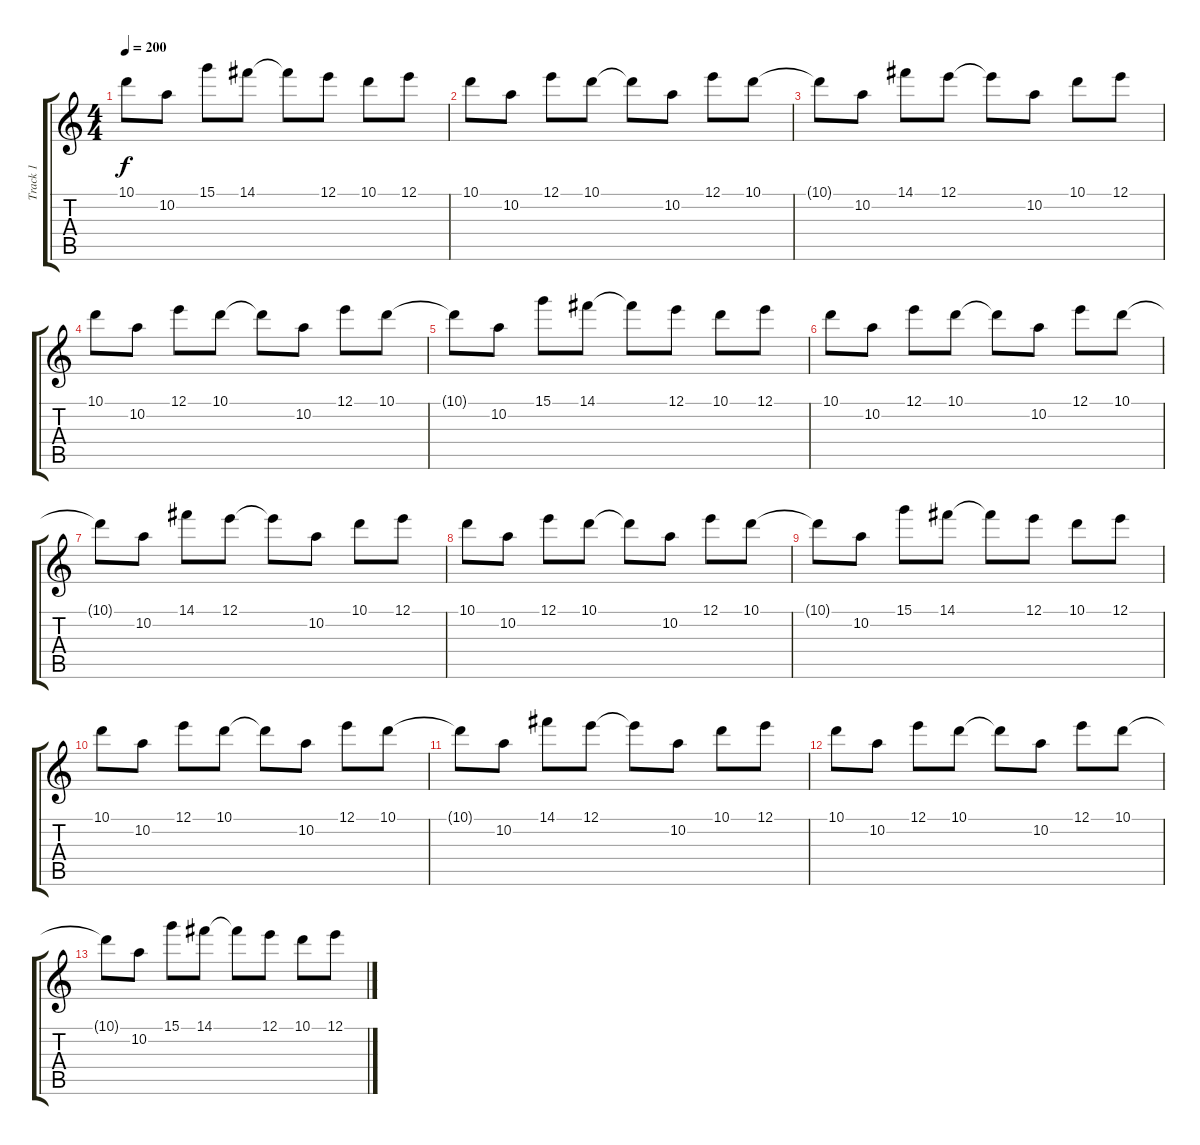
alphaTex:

\track ("Track 1" "Track 1") {instrument overdrivenguitar}
\staff {score tabs}
\tuning (E4 B3 G3 D3 A2 E2) {hide}
\ts (4 4)
\tempo 200
\clef g2
\ks c
10.1{t}.8{dy f} 10.2.8 15.1.8 14.1.8 14.1{t}.8 12.1.8 10.1.8 12.1.8 |
10.1.8 10.2.8 12.1.8 10.1.8 10.1{t}.8 10.2.8 12.1.8 10.1.8 |
10.1{t}.8 10.2.8 14.1.8 12.1.8 12.1{t}.8 10.2.8 10.1.8 12.1.8 |
10.1.8 10.2.8 12.1.8 10.1.8 10.1{t}.8 10.2.8 12.1.8 10.1.8 |
10.1{t}.8 10.2.8 15.1.8 14.1.8 14.1{t}.8 12.1.8 10.1.8 12.1.8 |
10.1.8 10.2.8 12.1.8 10.1.8 10.1{t}.8 10.2.8 12.1.8 10.1.8 |
10.1{t}.8 10.2.8 14.1.8 12.1.8 12.1{t}.8 10.2.8 10.1.8 12.1.8 |
10.1.8 10.2.8 12.1.8 10.1.8 10.1{t}.8 10.2.8 12.1.8 10.1.8 |
10.1{t}.8 10.2.8 15.1.8 14.1.8 14.1{t}.8 12.1.8 10.1.8 12.1.8 |
10.1.8 10.2.8 12.1.8 10.1.8 10.1{t}.8 10.2.8 12.1.8 10.1.8 |
10.1{t}.8 10.2.8 14.1.8 12.1.8 12.1{t}.8 10.2.8 10.1.8 12.1.8 |
10.1.8 10.2.8 12.1.8 10.1.8 10.1{t}.8 10.2.8 12.1.8 10.1.8 |
10.1{t}.8 10.2.8 15.1.8 14.1.8 14.1{t}.8 12.1.8 10.1.8 12.1.8
